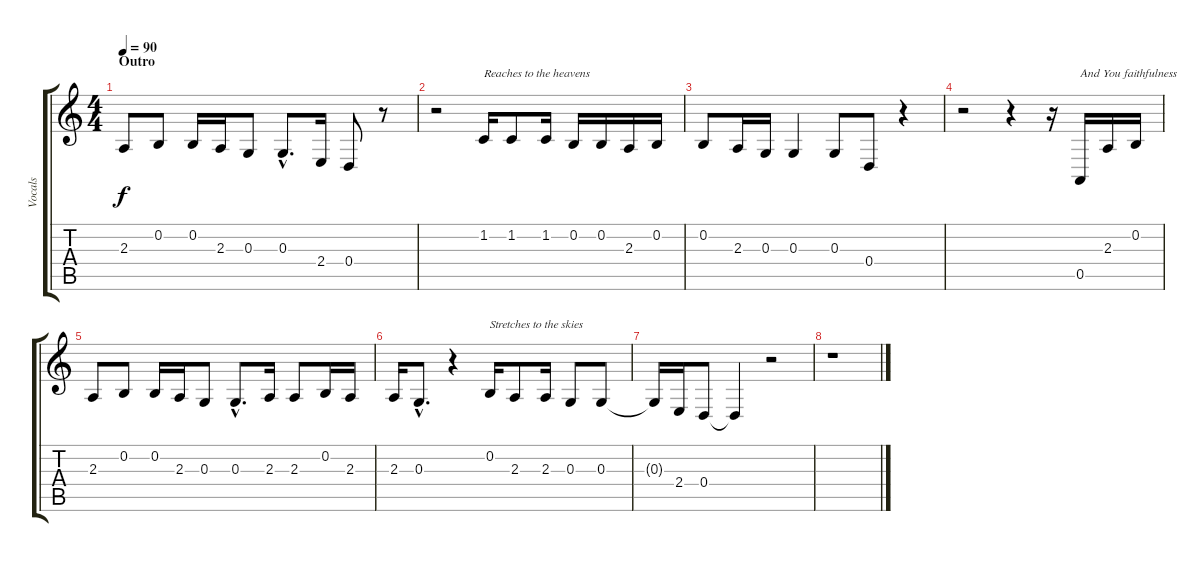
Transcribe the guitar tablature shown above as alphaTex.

\track ("Vocals" "Vocals") {instrument cello}
\staff {score tabs}
\tuning (E4 B3 G3 D3 A2 E2) {hide}
\ts (4 4)
\section ("" "Outro")
\tempo 90
\clef g2
\ks c
2.3.8{dy f} 0.2.8 0.2.16 2.3.16 0.3.8 0.3{hac}.8{d} 2.4.16 0.4.8 r.8 |
r.2 1.2.16{txt "Reaches to the heavens"} 1.2.8 1.2.16 0.2.16 0.2.16 2.3.16 0.2.16 |
0.2.8 2.3.16 0.3.16 0.3.4 0.3.8 0.4.8 r.4 |
r.2 r.4 r.16 0.5.16{txt "And You faithfulness"} 2.3.16 0.2.16 |
2.3.8 0.2.8 0.2.16 2.3.16 0.3.8 0.3{hac}.8{d} 2.3.16 2.3.8 0.2.16 2.3.16 |
2.3.16 0.3{hac}.8{d} r.4 0.2.16{txt "Stretches to the skies"} 2.3.8 2.3.16 0.3.8 0.3.8 |
0.3{t}.16 2.4.16 0.4.8 0.4{t}.4 r.2 |
r.1
